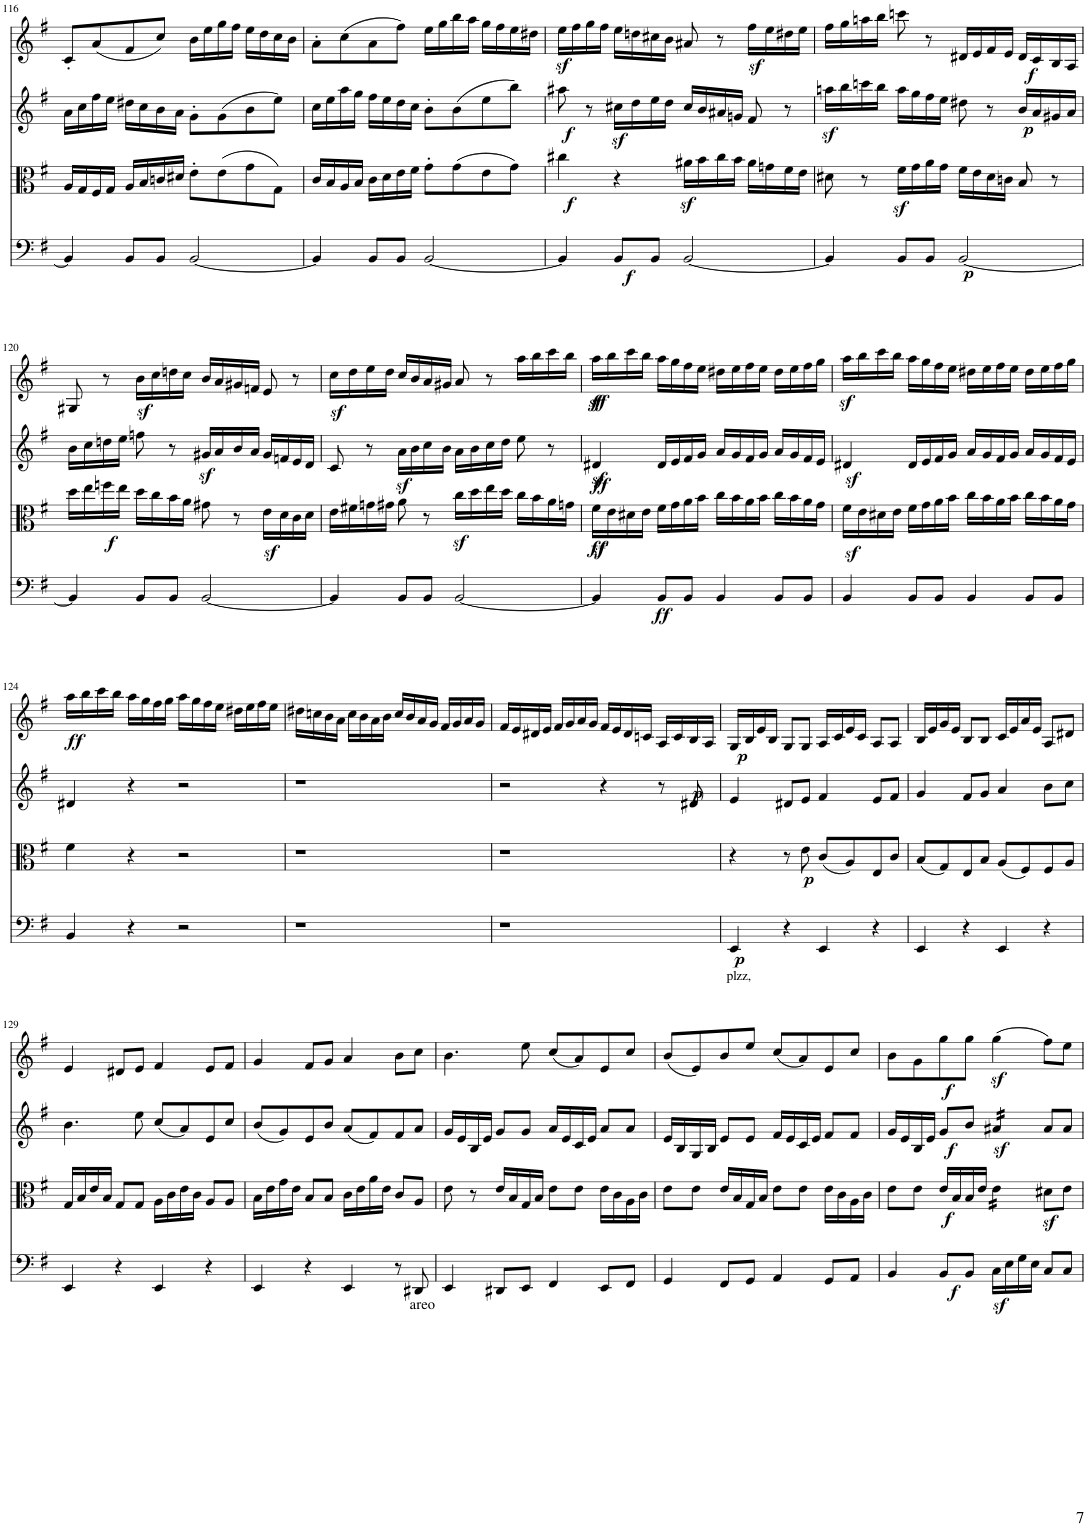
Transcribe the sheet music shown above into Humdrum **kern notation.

**kern	**text	**dynam	**kern	**dynam	**kern	**dynam	**kern	**dynam
*part4	*part4	*part4	*part3	*part3	*part2	*part2	*part1	*part1
*staff4	*staff4	*staff4	*staff3	*staff3	*staff2	*staff2	*staff1	*staff1
*I"Piano	*	*	*I"Piano	*	*I"Piano	*	*I"Piano	*
*I'Pno	*	*	*I'Pno	*	*I'Pno	*	*I'Pno	*
!!LO:PB:g=z
*clefF4	*	*	*clefC3	*	*clefG2	*	*clefG2	*
*k[f#]	*	*	*k[f#]	*	*k[f#]	*	*k[f#]	*
*M4/4	*	*	*M4/4	*	*M4/4	*	*M4/4	*
*met(c)	*	*	*met(c)	*	*met(c)	*	*met(c)	*
=116	=116	=116	=116	=116	=116	=116	=116	=116
4BB/]	.	.	16A/LL	.	16a\LL	.	8c'/L	.
.	.	.	16G/	.	16cc\	.	.	.
.	.	.	16F#/	.	16ff#\	.	(8a/	.
.	.	.	16G/JJ	.	16ee\JJ	.	.	.
8BB/L	.	.	16A/LL	.	16dd#X\LL	.	8f#/	.
.	.	.	16B/	.	16cc\	.	.	.
8BB/J	.	.	16cn/	.	16b\	.	8cc/J)	.
.	.	.	16d#X/JJ	.	16a\JJ	.	.	.
[2BB/	.	.	8e'\L	.	8g'\L	.	16b\LL	.
.	.	.	.	.	.	.	16ee\	.
.	.	.	(8e\	.	(8g\	.	16gg\	.
.	.	.	.	.	.	.	16ff#\JJ	.
.	.	.	8g\	.	8b\	.	16ee\LL	.
.	.	.	.	.	.	.	16dd\	.
.	.	.	8G\J)	.	8ee\J)	.	16cc\	.
.	.	.	.	.	.	.	16b\JJ	.
=117	=117	=117	=117	=117	=117	=117	=117	=117
4BB/]	.	.	16c/LL	.	16cc\LL	.	8a'>\L	.
.	.	.	16B/	.	16ee\	.	.	.
.	.	.	16A/	.	16aa\	.	(8cc\	.
.	.	.	16B/JJ	.	16gg\JJ	.	.	.
8BB/L	.	.	16c\LL	.	16ff#\LL	.	8a\	.
.	.	.	16d\	.	16ee\	.	.	.
8BB/J	.	.	16e\	.	16dd\	.	8ff#\J)	.
.	.	.	16f#\JJ	.	16cc\JJ	.	.	.
[2BB/	.	.	8g'\L	.	8b'\L	.	16ee\LL	.
.	.	.	.	.	.	.	16gg\	.
.	.	.	(8g\	.	(8b\	.	16bb\	.
.	.	.	.	.	.	.	16aa\JJ	.
.	.	.	8e\	.	8ee\	.	16gg\LL	.
.	.	.	.	.	.	.	16ff#\	.
.	.	.	8g\J)	.	8bb\J)	.	16ee\	.
.	.	.	.	.	.	.	16dd#X\JJ	.
=118	=118	=118	=118	=118	=118	=118	=118	=118
!	!	!	!	!LO:DY:b	!	!LO:DY:b	!	!
4BB/]	.	.	4cc#X\	f	8aa#X\	f	16eez<\LL	.
.	.	.	.	.	.	.	16ff#\	.
.	.	.	.	.	8r	.	16gg\	.
.	.	.	.	.	.	.	16ff#\JJ	.
!	!	!LO:DY:b	!	!	!	!	!	!
8BB/L	.	f	4r	.	16cc#Xz<\LL	.	16ee\LL	.
.	.	.	.	.	16dd\	.	16ddn\	.
8BB/J	.	.	.	.	16ee\	.	16cc#X\	.
.	.	.	.	.	16dd\JJ	.	16b\JJ	.
[2BB/	.	.	16a#Xz<\LL	.	16cc#/LL	.	8a#X/	.
.	.	.	16b\	.	16b/	.	.	.
.	.	.	16cc#\	.	16a#X/	.	8r	.
.	.	.	16b\JJ	.	16gn/JJ	.	.	.
.	.	.	16a#\LL	.	8f#/	.	16ff#z<\LL	.
.	.	.	16gn\	.	.	.	16ee\	.
.	.	.	16f#\	.	8r	.	16dd#X\	.
.	.	.	16e\JJ	.	.	.	16ee\JJ	.
=119	=119	=119	=119	=119	=119	=119	=119	=119
4BB/]	.	.	8d#X\	.	16aanz<\LL	.	16ff#\LL	.
.	.	.	.	.	16bb\	.	16gg\	.
.	.	.	8r	.	16cccn\	.	16aan\	.
.	.	.	.	.	16bb\JJ	.	16bb\JJ	.
8BB/L	.	.	16f#z<\LL	.	16aa\LL	.	8cccn\	.
.	.	.	16g\	.	16gg\	.	.	.
8BB/J	.	.	16a\	.	16ff#\	.	8r	.
.	.	.	16g\JJ	.	16ee\JJ	.	.	.
!	!	!LO:DY:b	!	!	!	!	!	!
[2BB/	.	p	16f#\LL	.	8dd#X\	.	16d#X/LL	.
.	.	.	16e\	.	.	.	16e/	.
.	.	.	16d#\	.	8r	.	16f#/	.
.	.	.	16cn\JJ	.	.	.	16e/JJ	.
!	!	!	!	!	!	!LO:DY:b	!	!
.	.	.	8B/	.	16b/LL	p	16d#/LL	.
!	!	!	!	!	!	!	!	!LO:DY:b
.	.	.	.	.	16a/	.	16c/	f
.	.	.	8r	.	16g#X/	.	16B/	.
.	.	.	.	.	16a/JJ	.	16A/JJ	.
!!LO:LB:g=z
=120	=120	=120	=120	=120	=120	=120	=120	=120
4BB/]	.	.	16dd\LL	.	16b\LL	.	8G#X/	.
.	.	.	16ee\	.	16cc\	.	.	.
!	!	!	!	!LO:DY:b	!	!	!	!
.	.	.	16ffn\	f	16ddn\	.	8r	.
.	.	.	16ee\JJ	.	16ee\JJ	.	.	.
8BB/L	.	.	16dd\LL	.	8ffn\	.	16bz<\LL	.
.	.	.	16cc\	.	.	.	16cc\	.
8BB/J	.	.	16b\	.	8r	.	16ddn\	.
.	.	.	16a\JJ	.	.	.	16cc\JJ	.
[2BB/	.	.	8g#X\	.	16g#Xz</LL	.	16b/LL	.
.	.	.	.	.	16a/	.	16a/	.
.	.	.	8r	.	16b/	.	16g#X/	.
.	.	.	.	.	16a/JJ	.	16fn/JJ	.
.	.	.	16ez<\LL	.	16g#/LL	.	8e/	.
.	.	.	16d\	.	16fn/	.	.	.
.	.	.	16c\	.	16e/	.	8r	.
.	.	.	16d\JJ	.	16d/JJ	.	.	.
=121	=121	=121	=121	=121	=121	=121	=121	=121
4BB/]	.	.	16e\LL	.	8c/	.	16ccz<\LL	.
.	.	.	16f#X\	.	.	.	16dd\	.
.	.	.	16gn\	.	8r	.	16ee\	.
.	.	.	16g#X\JJ	.	.	.	16dd\JJ	.
8BB/L	.	.	8a\	.	16az<\LL	.	16cc/LL	.
.	.	.	.	.	16b\	.	16b/	.
8BB/J	.	.	8r	.	16cc\	.	16a/	.
.	.	.	.	.	16b\JJ	.	16g#X/JJ	.
[2BB/	.	.	16ccz<\LL	.	16a\LL	.	8a/	.
.	.	.	16dd\	.	16b\	.	.	.
.	.	.	16ee\	.	16cc\	.	8r	.
.	.	.	16dd\JJ	.	16dd\JJ	.	.	.
.	.	.	16cc\LL	.	8ee\	.	16aa\LL	.
.	.	.	16b\	.	.	.	16bb\	.
.	.	.	16a\	.	8r	.	16ccc\	.
.	.	.	16gn\JJ	.	.	.	16bb\JJ	.
=122	=122	=122	=122	=122	=122	=122	=122	=122
!	!	!	!	!LO:DY:b	!	!LO:DY:b	!	!LO:DY:b
4BB/]	.	.	16f#z<\LL	ff	4d#Xz</	ff	16aaz<\LL	ff
.	.	.	16e\	.	.	.	16bb\	.
.	.	.	16d#X\	.	.	.	16ccc\	.
.	.	.	16e\JJ	.	.	.	16bb\JJ	.
!	!	!LO:DY:b	!	!	!	!	!	!
8BB/L	.	ff	16f#\LL	.	16d#/LL	.	16aa\LL	.
.	.	.	16g\	.	16e/	.	16gg\	.
8BB/J	.	.	16a\	.	16f#/	.	16ff#\	.
.	.	.	16b\JJ	.	16g/JJ	.	16ee\JJ	.
4BB/	.	.	16cc\LL	.	16a/LL	.	16dd#X\LL	.
.	.	.	16b\	.	16g/	.	16ee\	.
.	.	.	16a\	.	16f#/	.	16ff#\	.
.	.	.	16b\JJ	.	16g/JJ	.	16ee\JJ	.
8BB/L	.	.	16cc\LL	.	16a/LL	.	16dd#\LL	.
.	.	.	16b\	.	16g/	.	16ee\	.
8BB/J	.	.	16a\	.	16f#/	.	16ff#\	.
.	.	.	16g\JJ	.	16e/JJ	.	16gg\JJ	.
=123	=123	=123	=123	=123	=123	=123	=123	=123
4BB/	.	.	16f#z<\LL	.	4d#Xz</	.	16aaz<\LL	.
.	.	.	16e\	.	.	.	16bb\	.
.	.	.	16d#X\	.	.	.	16ccc\	.
.	.	.	16e\JJ	.	.	.	16bb\JJ	.
8BB/L	.	.	16f#\LL	.	16d#/LL	.	16aa\LL	.
.	.	.	16g\	.	16e/	.	16gg\	.
8BB/J	.	.	16a\	.	16f#/	.	16ff#\	.
.	.	.	16b\JJ	.	16g/JJ	.	16ee\JJ	.
4BB/	.	.	16cc\LL	.	16a/LL	.	16dd#X\LL	.
.	.	.	16b\	.	16g/	.	16ee\	.
.	.	.	16a\	.	16f#/	.	16ff#\	.
.	.	.	16b\JJ	.	16g/JJ	.	16ee\JJ	.
8BB/L	.	.	16cc\LL	.	16a/LL	.	16dd#\LL	.
.	.	.	16b\	.	16g/	.	16ee\	.
8BB/J	.	.	16a\	.	16f#/	.	16ff#\	.
.	.	.	16g\JJ	.	16e/JJ	.	16gg\JJ	.
!!LO:LB:g=z
=124	=124	=124	=124	=124	=124	=124	=124	=124
4BB/	.	.	4f#\	.	4d#X/	.	16aa\LL	.
!	!	!	!	!	!	!	!	!LO:DY:b
.	.	.	.	.	.	.	16bb\	ff
.	.	.	.	.	.	.	16ccc\	.
.	.	.	.	.	.	.	16bb\JJ	.
4r	.	.	4r	.	4r	.	16aa\LL	.
.	.	.	.	.	.	.	16gg\	.
.	.	.	.	.	.	.	16ff#\	.
.	.	.	.	.	.	.	16gg\JJ	.
2r	.	.	2r	.	2r	.	16aa\LL	.
.	.	.	.	.	.	.	16gg\	.
.	.	.	.	.	.	.	16ff#\	.
.	.	.	.	.	.	.	16ee\JJ	.
.	.	.	.	.	.	.	16dd#X\LL	.
.	.	.	.	.	.	.	16ee\	.
.	.	.	.	.	.	.	16ff#\	.
.	.	.	.	.	.	.	16ee\JJ	.
=125	=125	=125	=125	=125	=125	=125	=125	=125
1r	.	.	1r	.	1r	.	16dd#X\LL	.
.	.	.	.	.	.	.	16ccn\	.
.	.	.	.	.	.	.	16b\	.
.	.	.	.	.	.	.	16a\JJ	.
.	.	.	.	.	.	.	16cc\LL	.
.	.	.	.	.	.	.	16b\	.
.	.	.	.	.	.	.	16a\	.
.	.	.	.	.	.	.	16b\JJ	.
.	.	.	.	.	.	.	16cc/LL	.
.	.	.	.	.	.	.	16b/	.
.	.	.	.	.	.	.	16a/	.
.	.	.	.	.	.	.	16g/JJ	.
.	.	.	.	.	.	.	16f#/LL	.
.	.	.	.	.	.	.	16g/	.
.	.	.	.	.	.	.	16a/	.
.	.	.	.	.	.	.	16g/JJ	.
=126	=126	=126	=126	=126	=126	=126	=126	=126
1r	.	.	1r	.	2r	.	16f#/LL	.
.	.	.	.	.	.	.	16e/	.
.	.	.	.	.	.	.	16d#X/	.
.	.	.	.	.	.	.	16e/JJ	.
.	.	.	.	.	.	.	16f#/LL	.
.	.	.	.	.	.	.	16g/	.
.	.	.	.	.	.	.	16a/	.
.	.	.	.	.	.	.	16g/JJ	.
.	.	.	.	.	4r	.	16f#/LL	.
.	.	.	.	.	.	.	16e/	.
.	.	.	.	.	.	.	16d#/	.
.	.	.	.	.	.	.	16cn/JJ	.
.	.	.	.	.	8r	.	16A/LL	.
.	.	.	.	.	.	.	16c/	.
!	!	!	!	!	!	!LO:DY:b	!	!
.	.	.	.	.	8d#X/	p	16B/	.
.	.	.	.	.	.	.	16A/JJ	.
=127	=127	=127	=127	=127	=127	=127	=127	=127
!LO:TX:b:t=plzz,	!	!	!	!	!	!	!	!
!	!	!LO:DY:b	!	!	!	!	!	!LO:DY:b
4EE/	.	p	4r	.	4e/	.	16G/LL	p
.	.	.	.	.	.	.	16B/	.
.	.	.	.	.	.	.	16e/	.
.	.	.	.	.	.	.	16B/JJ	.
4r	.	.	8r	.	8d#X/L	.	8G/L	.
!	!	!	!	!LO:DY:b	!	!	!	!
.	.	.	8e\	p	8e/J	.	8G/J	.
4EE/	.	.	(8c/L	.	4f#/	.	16A/LL	.
.	.	.	.	.	.	.	16c/	.
.	.	.	8A/)	.	.	.	16e/	.
.	.	.	.	.	.	.	16c/JJ	.
4r	.	.	8E/	.	8e/L	.	8A/L	.
.	.	.	8c/J	.	8f#/J	.	8A/J	.
=128	=128	=128	=128	=128	=128	=128	=128	=128
4EE/	.	.	(8B/L	.	4g/	.	16B/LL	.
.	.	.	.	.	.	.	16e/	.
.	.	.	8G/)	.	.	.	16g/	.
.	.	.	.	.	.	.	16e/JJ	.
4r	.	.	8E/	.	8f#/L	.	8B/L	.
.	.	.	8B/J	.	8g/J	.	8B/J	.
4EE/	.	.	(8A/L	.	4a/	.	16c/LL	.
.	.	.	.	.	.	.	16e/	.
.	.	.	8F#/)	.	.	.	16a/	.
.	.	.	.	.	.	.	16e/JJ	.
4r	.	.	8F#/	.	8b\L	.	8A/L	.
.	.	.	8A/J	.	8cc\J	.	8d#X/J	.
!!LO:LB:g=z
=129	=129	=129	=129	=129	=129	=129	=129	=129
4EE/	.	.	16G/LL	.	4.b\	.	4e/	.
.	.	.	16B/	.	.	.	.	.
.	.	.	16e/	.	.	.	.	.
.	.	.	16B/JJ	.	.	.	.	.
4r	.	.	8G/L	.	.	.	8d#X/L	.
.	.	.	8G/J	.	8ee\	.	8e/J	.
4EE/	.	.	16A\LL	.	(8cc/L	.	4f#/	.
.	.	.	16c\	.	.	.	.	.
.	.	.	16e\	.	8a/)	.	.	.
.	.	.	16c\JJ	.	.	.	.	.
4r	.	.	8A/L	.	8e/	.	8e/L	.
.	.	.	8A/J	.	8cc/J	.	8f#/J	.
=130	=130	=130	=130	=130	=130	=130	=130	=130
4EE/	.	.	16B\LL	.	(8b/L	.	4g/	.
.	.	.	16e\	.	.	.	.	.
.	.	.	16g\	.	8g/)	.	.	.
.	.	.	16e\JJ	.	.	.	.	.
4r	.	.	8B/L	.	8e/	.	8f#/L	.
.	.	.	8B/J	.	8b/J	.	8g/J	.
4EE/	.	.	16c\LL	.	(8a/L	.	4a/	.
.	.	.	16e\	.	.	.	.	.
.	.	.	16a\	.	8f#/)	.	.	.
.	.	.	16e\JJ	.	.	.	.	.
8r	.	.	8c/L	.	8f#/	.	8b\L	.
!	!LO:LY:b	!	!	!	!	!	!	!
8DD#X/	areo	.	8A/J	.	8a/J	.	8cc\J	.
=131	=131	=131	=131	=131	=131	=131	=131	=131
4EE/	.	.	8e\	.	16g/LL	.	4.b\	.
.	.	.	.	.	16e/	.	.	.
.	.	.	8r	.	16B/	.	.	.
.	.	.	.	.	16e/JJ	.	.	.
8DD#X/L	.	.	16e/LL	.	8g/L	.	.	.
.	.	.	16B/	.	.	.	.	.
8EE/J	.	.	16G/	.	8g/J	.	8ee\	.
.	.	.	16B/JJ	.	.	.	.	.
4FF#/	.	.	8e\L	.	16a/LL	.	(8cc/L	.
.	.	.	.	.	16e/	.	.	.
.	.	.	8e\J	.	16c/	.	8a/)	.
.	.	.	.	.	16e/JJ	.	.	.
8EE/L	.	.	16e\LL	.	8a/L	.	8e/	.
.	.	.	16c\	.	.	.	.	.
8FF#/J	.	.	16A\	.	8a/J	.	8cc/J	.
.	.	.	16c\JJ	.	.	.	.	.
=132	=132	=132	=132	=132	=132	=132	=132	=132
4GG/	.	.	8e\L	.	16e/LL	.	(8b/L	.
.	.	.	.	.	16B/	.	.	.
.	.	.	8e\J	.	16G/	.	8e/)	.
.	.	.	.	.	16B/JJ	.	.	.
8FF#/L	.	.	16e/LL	.	8e/L	.	8b/	.
.	.	.	16B/	.	.	.	.	.
8GG/J	.	.	16G/	.	8e/J	.	8ee/J	.
.	.	.	16B/JJ	.	.	.	.	.
4AA/	.	.	8e\L	.	16f#/LL	.	(8cc/L	.
.	.	.	.	.	16e/	.	.	.
.	.	.	8e\J	.	16c/	.	8a/)	.
.	.	.	.	.	16e/JJ	.	.	.
8GG/L	.	.	16e\LL	.	8f#/L	.	8e/	.
.	.	.	16c\	.	.	.	.	.
8AA/J	.	.	16A\	.	8f#/J	.	8cc/J	.
.	.	.	16c\JJ	.	.	.	.	.
=133	=133	=133	=133	=133	=133	=133	=133	=133
4BB/	.	.	8e\L	.	16g/LL	.	8b\L	.
.	.	.	.	.	16e/	.	.	.
.	.	.	8e\J	.	16B/	.	8g\	.
.	.	.	.	.	16e/JJ	.	.	.
!	!	!LO:DY:b	!	!LO:DY:b	!	!LO:DY:b	!	!LO:DY:b
8BB/L	.	f	16e/LL	f	8g/L	f	8gg\	f
.	.	.	16B/	.	.	.	.	.
8BB/J	.	.	16B/	.	8b/J	.	8gg\J	.
.	.	.	16e/JJ	.	.	.	.	.
*	*	*	*tremolo	*	*	*	*	*
*	*	*	*	*	*tremolo	*	*	*
16Cz<\LL	.	.	16e\LL	.	16a#Xz</LL	.	(4ggz<\	.
16E\	.	.	16e\	.	16a#Xz</	.	.	.
16G\	.	.	16e\	.	16a#Xz</	.	.	.
16E\JJ	.	.	16e\JJ	.	16a#Xz</JJ	.	.	.
*	*	*	*	*	*Xtremolo	*	*	*
*	*	*	*Xtremolo	*	*	*	*	*
8C/L	.	.	8d#Xz<\L	.	8a#/L	.	8ff#\L)	.
8C/J	.	.	8e\J	.	8a#/J	.	8ee\J	.
=	=	=	=	=	=	=	=	=
*-	*-	*-	*-	*-	*-	*-	*-	*-
